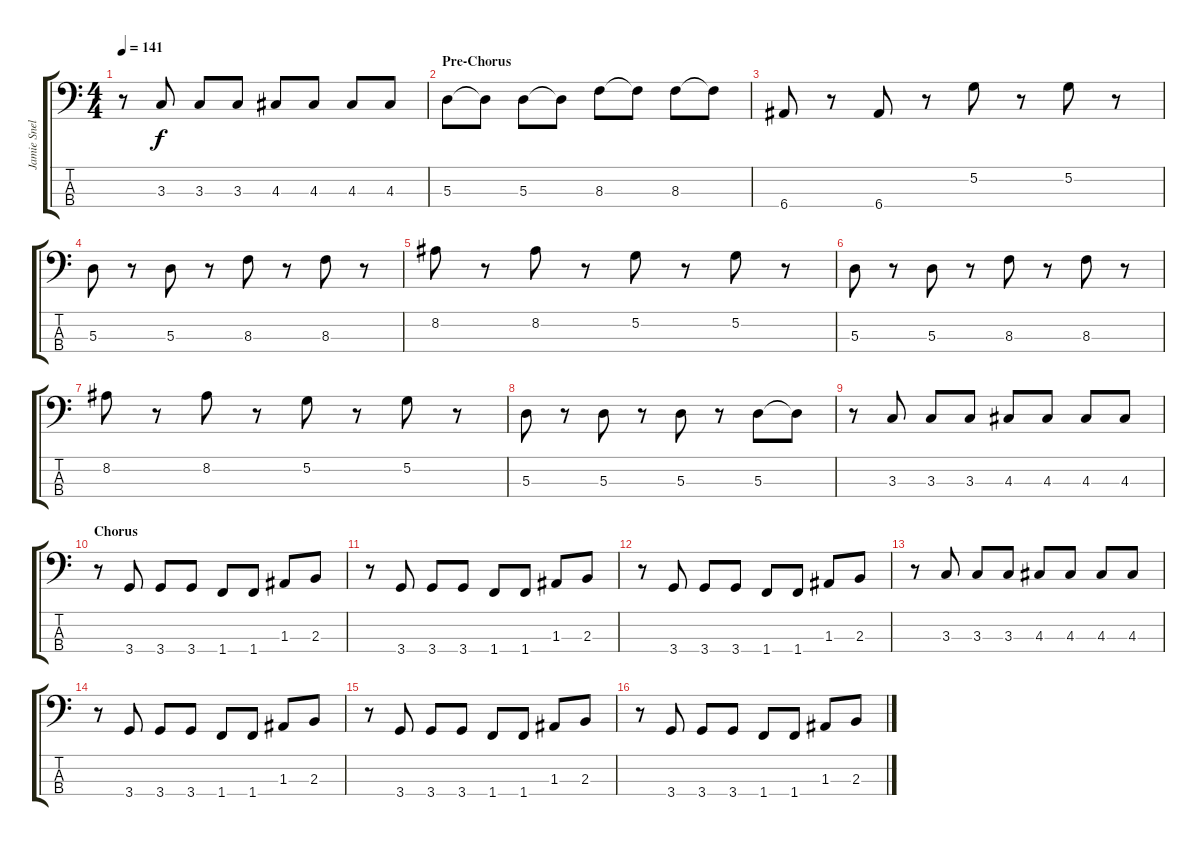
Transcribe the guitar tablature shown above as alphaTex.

\track ("Jamie Snell (Bass)" "Jamie Snel") {instrument electricbasspick}
\staff {score tabs}
\tuning (G2 D2 A1 E1) {hide}
\ts (4 4)
\tempo 141
\clef f4
\ks c
r.8{dy f} 3.3.8 3.3.8 3.3.8 4.3.8 4.3.8 4.3.8 4.3.8 |
\section ("" "Pre-Chorus")
5.3.8 5.3{t}.8 5.3.8 5.3{t}.8 8.3.8 8.3{t}.8 8.3.8 8.3{t}.8 |
6.4.8 r.8 6.4.8 r.8 5.2.8 r.8 5.2.8 r.8 |
5.3.8 r.8 5.3.8 r.8 8.3.8 r.8 8.3.8 r.8 |
8.2.8 r.8 8.2.8 r.8 5.2.8 r.8 5.2.8 r.8 |
5.3.8 r.8 5.3.8 r.8 8.3.8 r.8 8.3.8 r.8 |
8.2.8 r.8 8.2.8 r.8 5.2.8 r.8 5.2.8 r.8 |
5.3.8 r.8 5.3.8 r.8 5.3.8 r.8 5.3.8 5.3{t}.8 |
r.8 3.3.8 3.3.8 3.3.8 4.3.8 4.3.8 4.3.8 4.3.8 |
\section ("" "Chorus")
r.8 3.4.8 3.4.8 3.4.8 1.4.8 1.4.8 1.3.8 2.3.8 |
r.8 3.4.8 3.4.8 3.4.8 1.4.8 1.4.8 1.3.8 2.3.8 |
r.8 3.4.8 3.4.8 3.4.8 1.4.8 1.4.8 1.3.8 2.3.8 |
r.8 3.3.8 3.3.8 3.3.8 4.3.8 4.3.8 4.3.8 4.3.8 |
r.8 3.4.8 3.4.8 3.4.8 1.4.8 1.4.8 1.3.8 2.3.8 |
r.8 3.4.8 3.4.8 3.4.8 1.4.8 1.4.8 1.3.8 2.3.8 |
r.8 3.4.8 3.4.8 3.4.8 1.4.8 1.4.8 1.3.8 2.3.8
